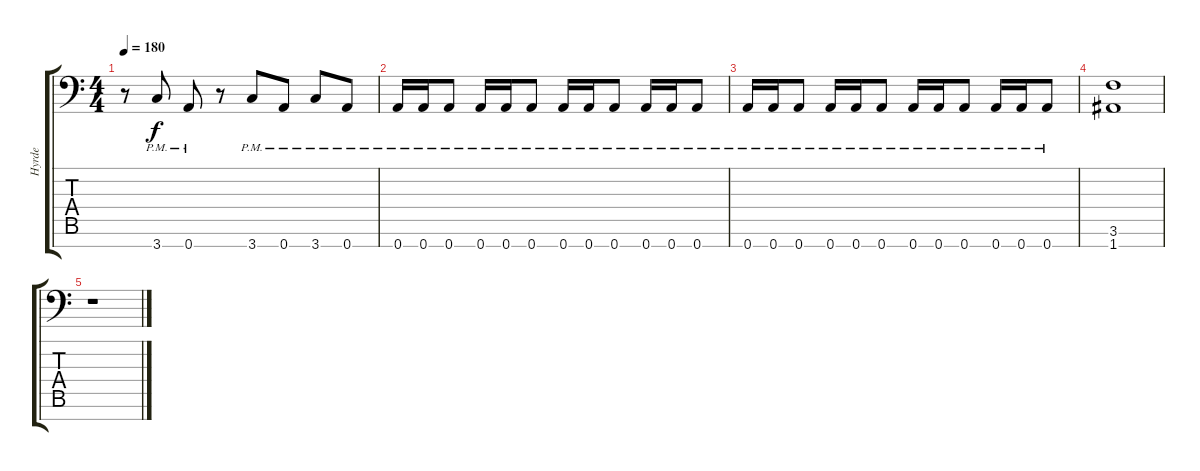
\track ("Hyrde" "Hyrde") {instrument distortionguitar}
\staff {score tabs}
\tuning (E4 B3 G3 D3 A2 D2 A1) {hide}
\ts (4 4)
\tempo 180
\clef f4
\ks c
r.8{dy f} 3.7{pm}.8 0.7{pm}.8 r.8 3.7{pm}.8 0.7{pm}.8 3.7{pm}.8 0.7{pm}.8 |
0.7{pm}.16 0.7{pm}.16 0.7{pm}.8 0.7{pm}.16 0.7{pm}.16 0.7{pm}.8 0.7{pm}.16 0.7{pm}.16 0.7{pm}.8 0.7{pm}.16 0.7{pm}.16 0.7{pm}.8 |
0.7{pm}.16 0.7{pm}.16 0.7{pm}.8 0.7{pm}.16 0.7{pm}.16 0.7{pm}.8 0.7{pm}.16 0.7{pm}.16 0.7{pm}.8 0.7{pm}.16 0.7{pm}.16 0.7{pm}.8 |
(3.6 1.7).1 |
r.1
